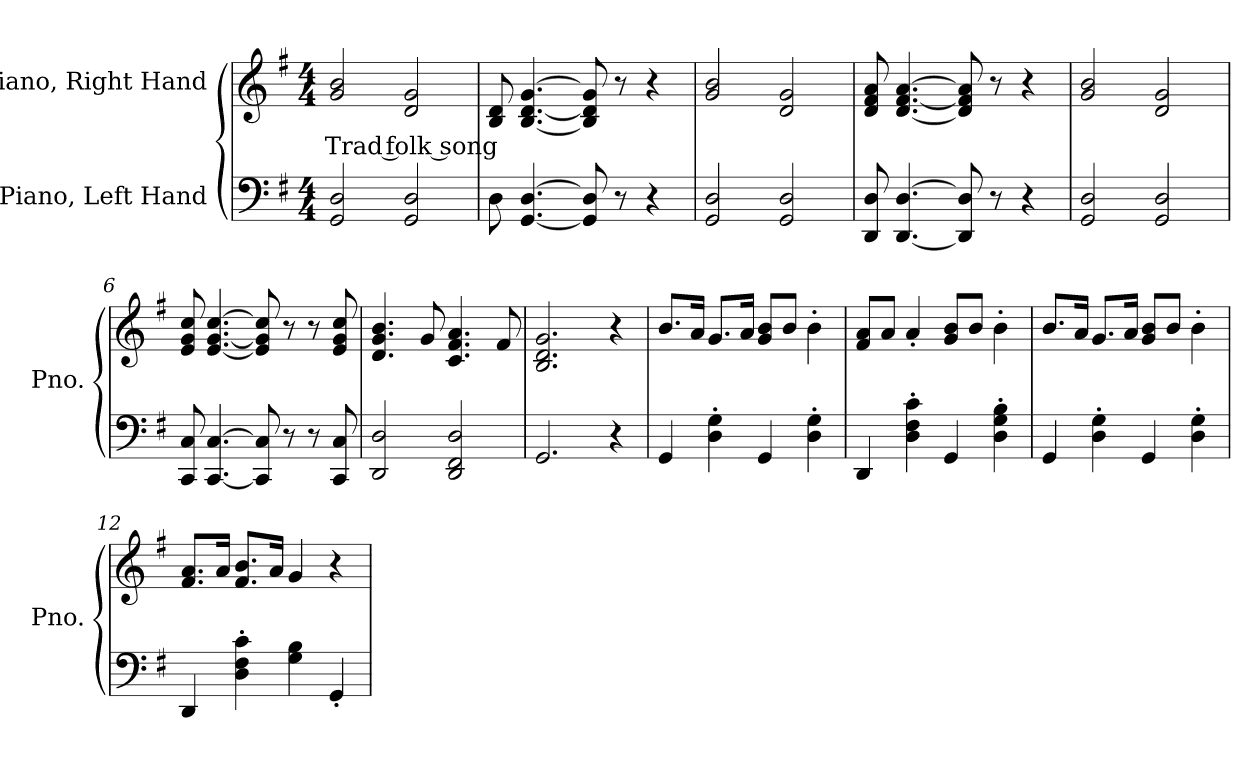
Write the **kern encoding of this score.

**kern	**kern	**text
*part2	*part1	*part1
*staff2	*staff1	*staff1
*I"Piano, Left Hand	*I"Piano, Right Hand	*
*I'Pno.	*I'Pno.	*
*clefF4	*clefG2	*
*k[f#]	*k[f#]	*
*M4/4	*M4/4	*
*MM100	*MM100	*
=1	=1	=1
!	!	!LO:LY:b
2GG/ 2D/	2g/ 2b/	Trad folk song
2GG/ 2D/	2d/ 2g/	.
=2	=2	=2
8D\	8B/ 8d/	.
[4.GG/ [4.D/	[4.B/ [4.d/ [4.g/	.
8GG/] 8D/]	8B/] 8d/] 8g/]	.
8r	8r	.
4r	4r	.
=3	=3	=3
2GG/ 2D/	2g/ 2b/	.
2GG/ 2D/	2d/ 2g/	.
=4	=4	=4
8DD/ 8D/	8d/ 8f#/ 8a/	.
[4.DD/ [4.D/	[4.d/ [4.f#/ [4.a/	.
8DD/] 8D/]	8d/] 8f#/] 8a/]	.
8r	8r	.
4r	4r	.
=5	=5	=5
2GG/ 2D/	2g/ 2b/	.
2GG/ 2D/	2d/ 2g/	.
!!LO:LB:g=z
=6	=6	=6
8CC/ 8C/	8e/ 8g/ 8cc/	.
[4.CC/ [4.C/	[4.e/ [4.g/ [4.cc/	.
8CC/] 8C/]	8e/] 8g/] 8cc/]	.
8r	8r	.
8r	8r	.
8CC/ 8C/	8e/ 8g/ 8cc/	.
=7	=7	=7
2DD/ 2D/	4.d/ 4.g/ 4.b/	.
.	8g/	.
2DD/ 2FF#/ 2D/	4.c/ 4.f#/ 4.a/	.
.	8f#/	.
=8	=8	=8
2.GG/	2.B/ 2.d/ 2.g/	.
4r	4r	.
=9	=9	=9
4GG/	8.b/L	.
.	16a/Jk	.
4D\' 4G\'	8.g/L	.
.	16a/Jk	.
4GG/	8g/ 8b/L	.
.	8b/J	.
4D\' 4G\'	4b'\	.
=10	=10	=10
4DD/	8f#/ 8a/L	.
.	8a/J	.
4D\' 4F#\' 4c\'	4a'/	.
4GG/	8g/ 8b/L	.
.	8b/J	.
4D\' 4G\' 4B\'	4b'\	.
=11	=11	=11
4GG/	8.b/L	.
.	16a/Jk	.
4D\' 4G\'	8.g/L	.
.	16a/Jk	.
4GG/	8g/ 8b/L	.
.	8b/J	.
4D\' 4G\'	4b'\	.
!!LO:LB:g=z
=12	=12	=12
4DD/	8.f#/ 8.a/L	.
.	16a/Jk	.
4D\' 4F#\' 4c\'	8.f#/ 8.b/L	.
.	16a/Jk	.
4G\ 4B\	4g/	.
4GG'/	4r	.
=	=	=
*-	*-	*-
